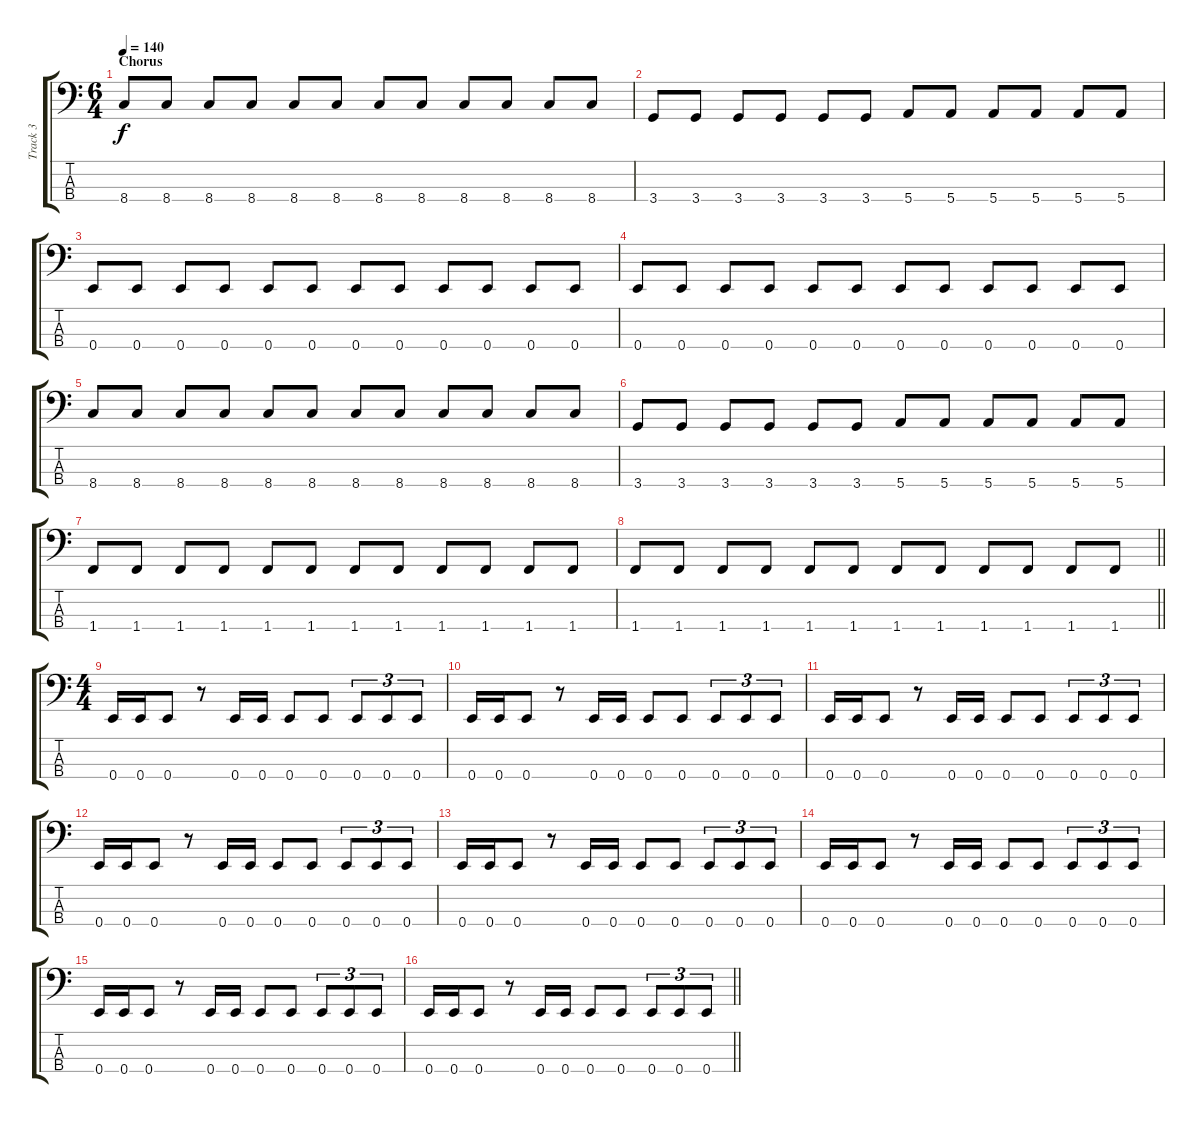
\track ("Track 3" "Track 3") {instrument electricbassfinger}
\staff {score tabs}
\tuning (G2 D2 A1 E1) {hide}
\ts (6 4)
\section ("" "Chorus")
\tempo 140
\clef f4
\ks c
8.4.8{dy f} 8.4.8 8.4.8 8.4.8 8.4.8 8.4.8 8.4.8 8.4.8 8.4.8 8.4.8 8.4.8 8.4.8 |
3.4.8 3.4.8 3.4.8 3.4.8 3.4.8 3.4.8 5.4.8 5.4.8 5.4.8 5.4.8 5.4.8 5.4.8 |
0.4.8 0.4.8 0.4.8 0.4.8 0.4.8 0.4.8 0.4.8 0.4.8 0.4.8 0.4.8 0.4.8 0.4.8 |
0.4.8 0.4.8 0.4.8 0.4.8 0.4.8 0.4.8 0.4.8 0.4.8 0.4.8 0.4.8 0.4.8 0.4.8 |
8.4.8 8.4.8 8.4.8 8.4.8 8.4.8 8.4.8 8.4.8 8.4.8 8.4.8 8.4.8 8.4.8 8.4.8 |
3.4.8 3.4.8 3.4.8 3.4.8 3.4.8 3.4.8 5.4.8 5.4.8 5.4.8 5.4.8 5.4.8 5.4.8 |
1.4.8 1.4.8 1.4.8 1.4.8 1.4.8 1.4.8 1.4.8 1.4.8 1.4.8 1.4.8 1.4.8 1.4.8 |
\barLineRight lightlight
1.4.8 1.4.8 1.4.8 1.4.8 1.4.8 1.4.8 1.4.8 1.4.8 1.4.8 1.4.8 1.4.8 1.4.8 |
\ts (4 4)
\section ("" "")
0.4.16 0.4.16 0.4.8 r.8 0.4.16 0.4.16 0.4.8 0.4.8 0.4.8{tu (3 2)} 0.4.8{tu (3 2)} 0.4.8{tu (3 2)} |
0.4.16 0.4.16 0.4.8 r.8 0.4.16 0.4.16 0.4.8 0.4.8 0.4.8{tu (3 2)} 0.4.8{tu (3 2)} 0.4.8{tu (3 2)} |
0.4.16 0.4.16 0.4.8 r.8 0.4.16 0.4.16 0.4.8 0.4.8 0.4.8{tu (3 2)} 0.4.8{tu (3 2)} 0.4.8{tu (3 2)} |
0.4.16 0.4.16 0.4.8 r.8 0.4.16 0.4.16 0.4.8 0.4.8 0.4.8{tu (3 2)} 0.4.8{tu (3 2)} 0.4.8{tu (3 2)} |
0.4.16 0.4.16 0.4.8 r.8 0.4.16 0.4.16 0.4.8 0.4.8 0.4.8{tu (3 2)} 0.4.8{tu (3 2)} 0.4.8{tu (3 2)} |
0.4.16 0.4.16 0.4.8 r.8 0.4.16 0.4.16 0.4.8 0.4.8 0.4.8{tu (3 2)} 0.4.8{tu (3 2)} 0.4.8{tu (3 2)} |
0.4.16 0.4.16 0.4.8 r.8 0.4.16 0.4.16 0.4.8 0.4.8 0.4.8{tu (3 2)} 0.4.8{tu (3 2)} 0.4.8{tu (3 2)} |
\barLineRight lightlight
0.4.16 0.4.16 0.4.8 r.8 0.4.16 0.4.16 0.4.8 0.4.8 0.4.8{tu (3 2)} 0.4.8{tu (3 2)} 0.4.8{tu (3 2)}
